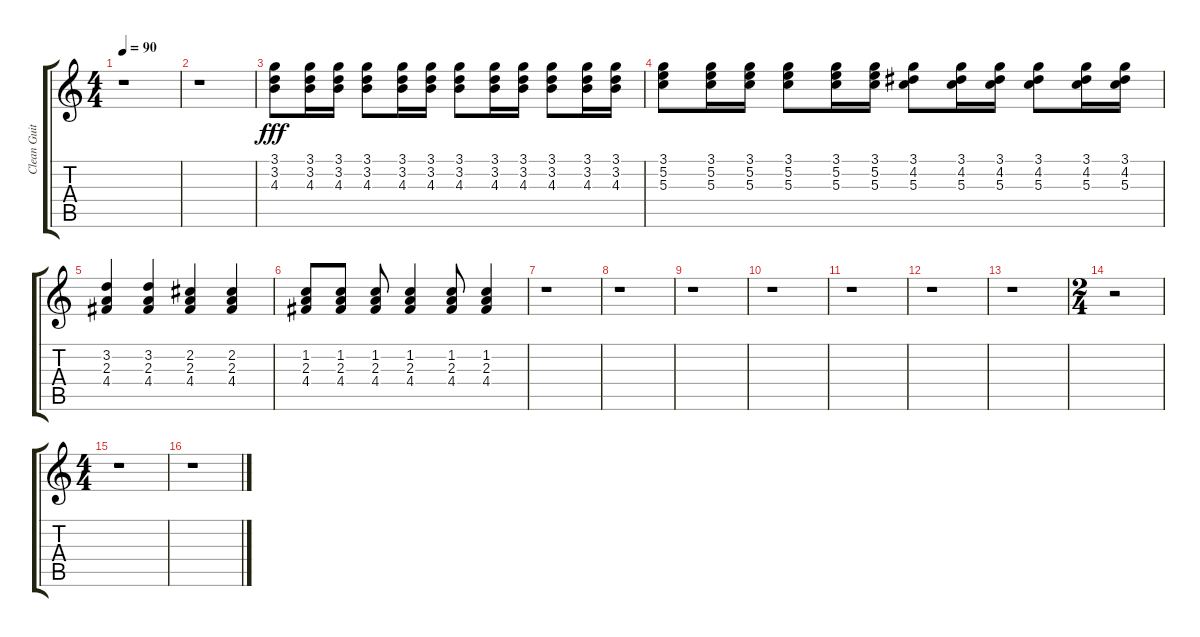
\track ("Clean Guitar" "Clean Guit") {instrument electricguitarclean}
\staff {score tabs}
\tuning (E4 B3 G3 D3 A2 E2) {hide}
\ts (4 4)
\tempo 90
\clef g2
\ks c
r.1{dy fff} |
r.1 |
(3.1 3.2 4.3).8 (3.1 3.2 4.3).16 (3.1 3.2 4.3).16 (3.1 3.2 4.3).8 (3.1 3.2 4.3).16 (3.1 3.2 4.3).16 (3.1 3.2 4.3).8 (3.1 3.2 4.3).16 (3.1 3.2 4.3).16 (3.1 3.2 4.3).8 (3.1 3.2 4.3).16 (3.1 3.2 4.3).16 |
(3.1 5.2 5.3).8 (3.1 5.2 5.3).16 (3.1 5.2 5.3).16 (3.1 5.2 5.3).8 (3.1 5.2 5.3).16 (3.1 5.2 5.3).16 (3.1 4.2 5.3).8 (3.1 4.2 5.3).16 (3.1 4.2 5.3).16 (3.1 4.2 5.3).8 (3.1 4.2 5.3).16 (3.1 4.2 5.3).16 |
(3.2 2.3 4.4).4 (3.2 2.3 4.4).4 (2.2 2.3 4.4).4 (2.2 2.3 4.4).4 |
(1.2 2.3 4.4).8 (1.2 2.3 4.4).8 (1.2 2.3 4.4).8 (1.2 2.3 4.4).4 (1.2 2.3 4.4).8 (1.2 2.3 4.4).4 |
r.1 |
r.1 |
r.1 |
r.1 |
r.1 |
r.1 |
r.1 |
\ts (2 4)
r.2 |
\ts (4 4)
r.1 |
r.1
